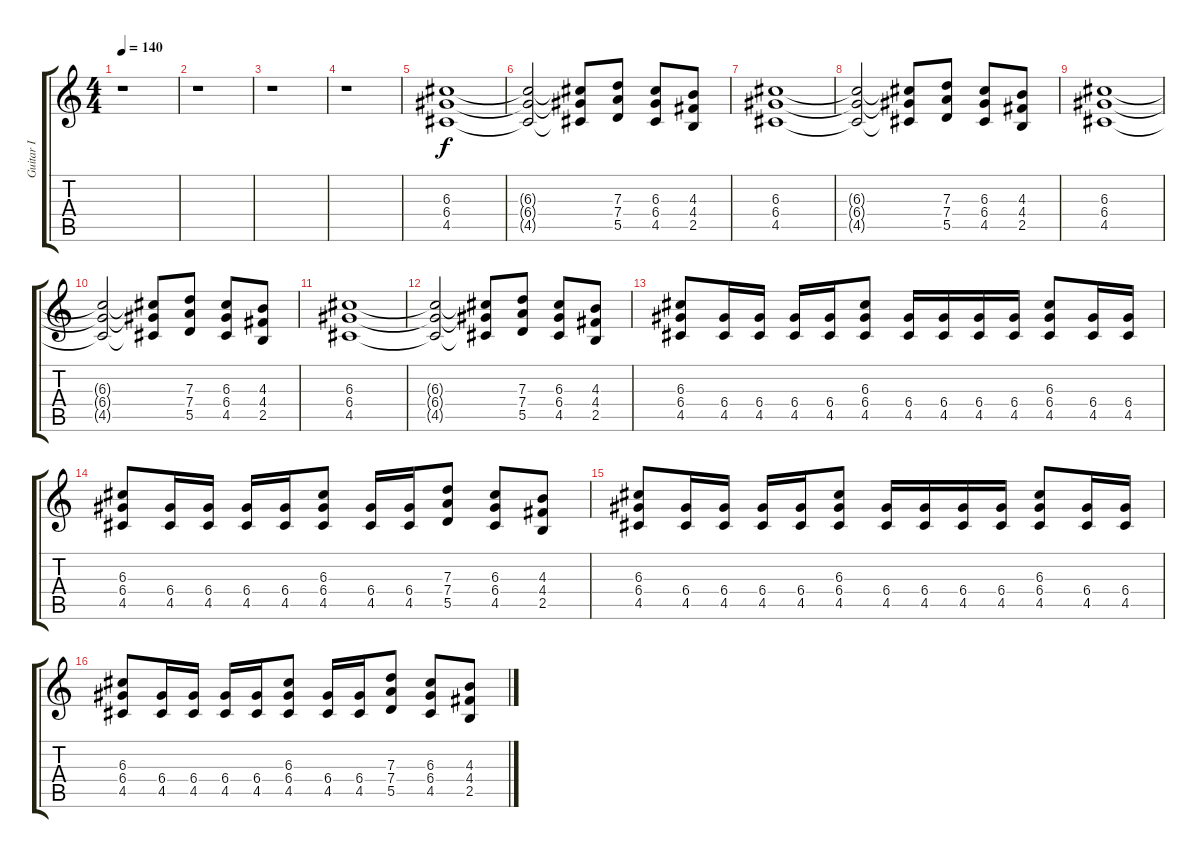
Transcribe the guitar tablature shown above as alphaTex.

\track ("Guitar I" "Guitar I") {instrument distortionguitar}
\staff {score tabs}
\tuning (E4 B3 G3 D3 A2 E2) {hide}
\ts (4 4)
\tempo 140
\tempo 150
\tempo 140
\clef g2
\ks c
r.1{dy f instrument distortionguitar} |
r.1 |
r.1 |
r.1 |
(6.3 6.4 4.5).1 |
(6.3{t} 6.4{t} 4.5{t}).2 (6.3{t} 6.4{t} 4.5{t}).8 (7.3 7.4 5.5).8 (6.3 6.4 4.5).8 (4.3 4.4 2.5).8 |
(6.3 6.4 4.5).1 |
(6.3{t} 6.4{t} 4.5{t}).2 (6.3{t} 6.4{t} 4.5{t}).8 (7.3 7.4 5.5).8 (6.3 6.4 4.5).8 (4.3 4.4 2.5).8 |
(6.3 6.4 4.5).1 |
(6.3{t} 6.4{t} 4.5{t}).2 (6.3{t} 6.4{t} 4.5{t}).8 (7.3 7.4 5.5).8 (6.3 6.4 4.5).8 (4.3 4.4 2.5).8 |
(6.3 6.4 4.5).1 |
(6.3{t} 6.4{t} 4.5{t}).2 (6.3{t} 6.4{t} 4.5{t}).8 (7.3 7.4 5.5).8 (6.3 6.4 4.5).8 (4.3 4.4 2.5).8 |
(6.3 6.4 4.5).8 (6.4 4.5).16 (6.4 4.5).16 (6.4 4.5).16 (6.4 4.5).16 (6.3 6.4 4.5).8 (6.4 4.5).16 (6.4 4.5).16 (6.4 4.5).16 (6.4 4.5).16 (6.3 6.4 4.5).8 (6.4 4.5).16 (6.4 4.5).16 |
(6.3 6.4 4.5).8 (6.4 4.5).16 (6.4 4.5).16 (6.4 4.5).16 (6.4 4.5).16 (6.3 6.4 4.5).8 (6.4 4.5).16 (6.4 4.5).16 (7.3 7.4 5.5).8 (6.3 6.4 4.5).8 (4.3 4.4 2.5).8 |
(6.3 6.4 4.5).8 (6.4 4.5).16 (6.4 4.5).16 (6.4 4.5).16 (6.4 4.5).16 (6.3 6.4 4.5).8 (6.4 4.5).16 (6.4 4.5).16 (6.4 4.5).16 (6.4 4.5).16 (6.3 6.4 4.5).8 (6.4 4.5).16 (6.4 4.5).16 |
(6.3 6.4 4.5).8 (6.4 4.5).16 (6.4 4.5).16 (6.4 4.5).16 (6.4 4.5).16 (6.3 6.4 4.5).8 (6.4 4.5).16 (6.4 4.5).16 (7.3 7.4 5.5).8 (6.3 6.4 4.5).8 (4.3 4.4 2.5).8
